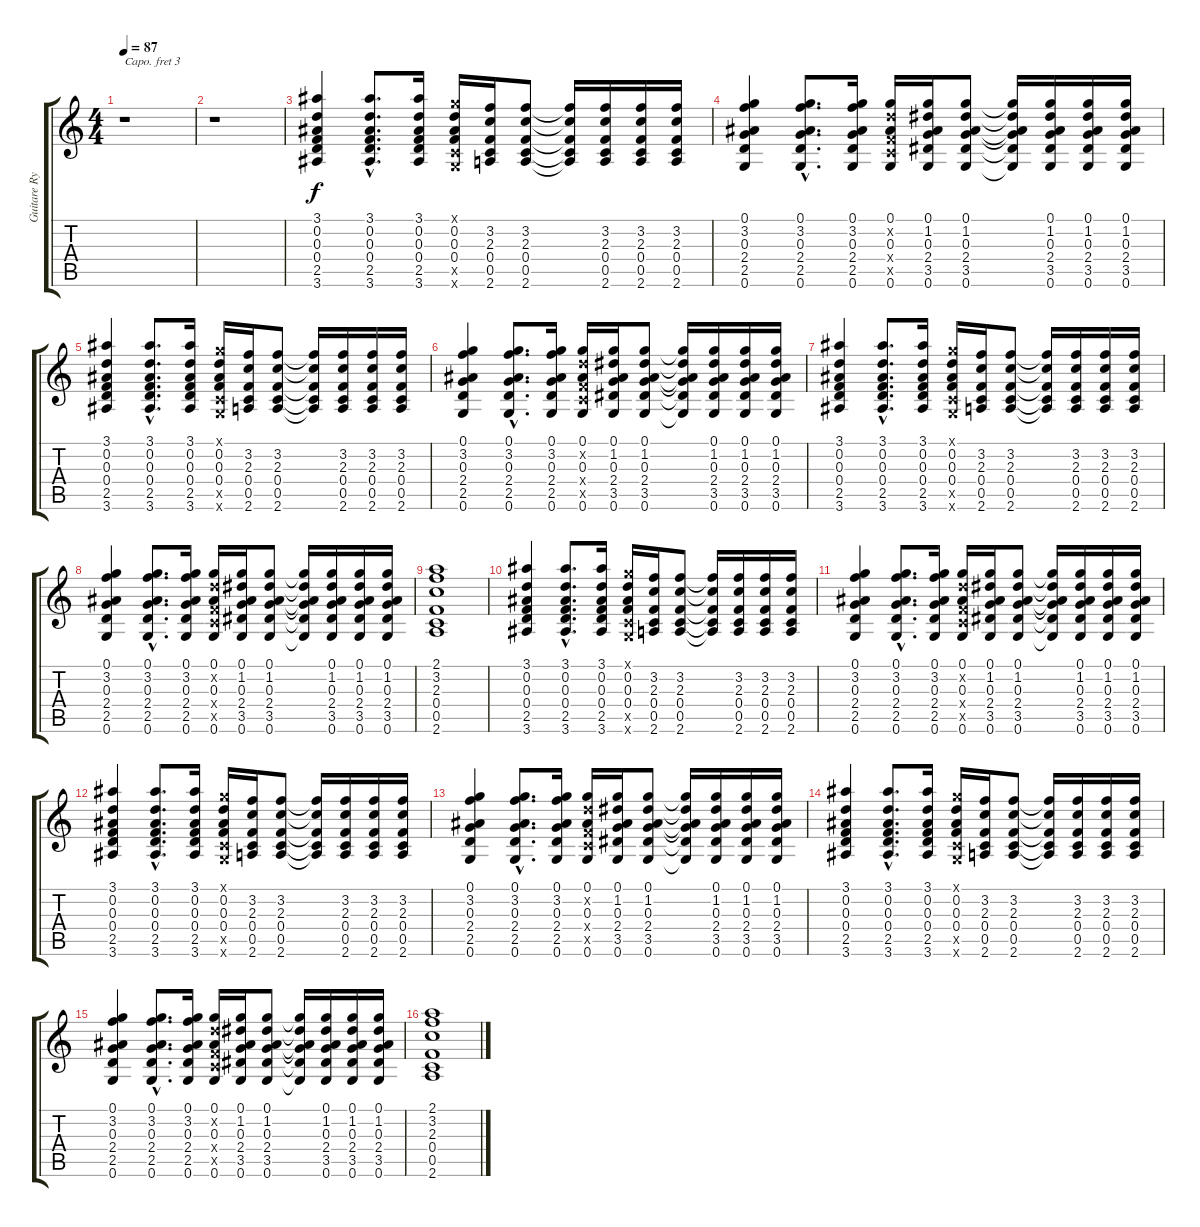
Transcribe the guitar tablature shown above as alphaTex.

\track ("Guitare Rythmique" "Guitare Ry") {instrument acousticguitarnylon}
\staff {score tabs}
\capo 3
\tuning (E4 B3 G3 D3 A2 E2) {hide}
\ts (4 4)
\tempo 87
\clef g2
\ks c
r.1{dy f} |
r.1 |
(3.1 0.2 0.3 0.4 2.5 3.6).4 (3.1{hac} 0.2{hac} 0.3{hac} 0.4{hac} 2.5{hac} 3.6{hac}).8{d} (3.1 0.2 0.3 0.4 2.5 3.6).16 (0.1{x} 0.2 0.3 0.4 0.5{x} 0.6{x}).16 (3.2 2.3 0.4 0.5 2.6).16 (3.2 2.3 0.4 0.5 2.6).8 (3.2{t} 2.3{t} 0.4{t} 0.5{t} 2.6{t}).16 (3.2 2.3 0.4 0.5 2.6).16 (3.2 2.3 0.4 0.5 2.6).16 (3.2 2.3 0.4 0.5 2.6).16 |
(0.1 3.2 0.3 2.4 2.5 0.6).4 (0.1{hac} 3.2{hac} 0.3{hac} 2.4{hac} 2.5{hac} 0.6{hac}).8{d} (0.1 3.2 0.3 2.4 2.5 0.6).16 (0.1 0.2{x} 0.3 0.4{x} 0.5{x} 0.6).16 (0.1 1.2 0.3 2.4 3.5 0.6).16 (0.1 1.2 0.3 2.4 3.5 0.6).8 (0.1{t} 1.2{t} 0.3{t} 2.4{t} 3.5{t} 0.6{t}).16 (0.1 1.2 0.3 2.4 3.5 0.6).16 (0.1 1.2 0.3 2.4 3.5 0.6).16 (0.1 1.2 0.3 2.4 3.5 0.6).16 |
(3.1 0.2 0.3 0.4 2.5 3.6).4 (3.1{hac} 0.2{hac} 0.3{hac} 0.4{hac} 2.5{hac} 3.6{hac}).8{d} (3.1 0.2 0.3 0.4 2.5 3.6).16 (0.1{x} 0.2 0.3 0.4 0.5{x} 0.6{x}).16 (3.2 2.3 0.4 0.5 2.6).16 (3.2 2.3 0.4 0.5 2.6).8 (3.2{t} 2.3{t} 0.4{t} 0.5{t} 2.6{t}).16 (3.2 2.3 0.4 0.5 2.6).16 (3.2 2.3 0.4 0.5 2.6).16 (3.2 2.3 0.4 0.5 2.6).16 |
(0.1 3.2 0.3 2.4 2.5 0.6).4 (0.1{hac} 3.2{hac} 0.3{hac} 2.4{hac} 2.5{hac} 0.6{hac}).8{d} (0.1 3.2 0.3 2.4 2.5 0.6).16 (0.1 0.2{x} 0.3 0.4{x} 0.5{x} 0.6).16 (0.1 1.2 0.3 2.4 3.5 0.6).16 (0.1 1.2 0.3 2.4 3.5 0.6).8 (0.1{t} 1.2{t} 0.3{t} 2.4{t} 3.5{t} 0.6{t}).16 (0.1 1.2 0.3 2.4 3.5 0.6).16 (0.1 1.2 0.3 2.4 3.5 0.6).16 (0.1 1.2 0.3 2.4 3.5 0.6).16 |
(3.1 0.2 0.3 0.4 2.5 3.6).4 (3.1{hac} 0.2{hac} 0.3{hac} 0.4{hac} 2.5{hac} 3.6{hac}).8{d} (3.1 0.2 0.3 0.4 2.5 3.6).16 (0.1{x} 0.2 0.3 0.4 0.5{x} 0.6{x}).16 (3.2 2.3 0.4 0.5 2.6).16 (3.2 2.3 0.4 0.5 2.6).8 (3.2{t} 2.3{t} 0.4{t} 0.5{t} 2.6{t}).16 (3.2 2.3 0.4 0.5 2.6).16 (3.2 2.3 0.4 0.5 2.6).16 (3.2 2.3 0.4 0.5 2.6).16 |
(0.1 3.2 0.3 2.4 2.5 0.6).4 (0.1{hac} 3.2{hac} 0.3{hac} 2.4{hac} 2.5{hac} 0.6{hac}).8{d} (0.1 3.2 0.3 2.4 2.5 0.6).16 (0.1 0.2{x} 0.3 0.4{x} 0.5{x} 0.6).16 (0.1 1.2 0.3 2.4 3.5 0.6).16 (0.1 1.2 0.3 2.4 3.5 0.6).8 (0.1{t} 1.2{t} 0.3{t} 2.4{t} 3.5{t} 0.6{t}).16 (0.1 1.2 0.3 2.4 3.5 0.6).16 (0.1 1.2 0.3 2.4 3.5 0.6).16 (0.1 1.2 0.3 2.4 3.5 0.6).16 |
(2.1 3.2 2.3 0.4 0.5 2.6).1 |
(3.1 0.2 0.3 0.4 2.5 3.6).4 (3.1{hac} 0.2{hac} 0.3{hac} 0.4{hac} 2.5{hac} 3.6{hac}).8{d} (3.1 0.2 0.3 0.4 2.5 3.6).16 (0.1{x} 0.2 0.3 0.4 0.5{x} 0.6{x}).16 (3.2 2.3 0.4 0.5 2.6).16 (3.2 2.3 0.4 0.5 2.6).8 (3.2{t} 2.3{t} 0.4{t} 0.5{t} 2.6{t}).16 (3.2 2.3 0.4 0.5 2.6).16 (3.2 2.3 0.4 0.5 2.6).16 (3.2 2.3 0.4 0.5 2.6).16 |
(0.1 3.2 0.3 2.4 2.5 0.6).4 (0.1{hac} 3.2{hac} 0.3{hac} 2.4{hac} 2.5{hac} 0.6{hac}).8{d} (0.1 3.2 0.3 2.4 2.5 0.6).16 (0.1 0.2{x} 0.3 0.4{x} 0.5{x} 0.6).16 (0.1 1.2 0.3 2.4 3.5 0.6).16 (0.1 1.2 0.3 2.4 3.5 0.6).8 (0.1{t} 1.2{t} 0.3{t} 2.4{t} 3.5{t} 0.6{t}).16 (0.1 1.2 0.3 2.4 3.5 0.6).16 (0.1 1.2 0.3 2.4 3.5 0.6).16 (0.1 1.2 0.3 2.4 3.5 0.6).16 |
(3.1 0.2 0.3 0.4 2.5 3.6).4 (3.1{hac} 0.2{hac} 0.3{hac} 0.4{hac} 2.5{hac} 3.6{hac}).8{d} (3.1 0.2 0.3 0.4 2.5 3.6).16 (0.1{x} 0.2 0.3 0.4 0.5{x} 0.6{x}).16 (3.2 2.3 0.4 0.5 2.6).16 (3.2 2.3 0.4 0.5 2.6).8 (3.2{t} 2.3{t} 0.4{t} 0.5{t} 2.6{t}).16 (3.2 2.3 0.4 0.5 2.6).16 (3.2 2.3 0.4 0.5 2.6).16 (3.2 2.3 0.4 0.5 2.6).16 |
(0.1 3.2 0.3 2.4 2.5 0.6).4 (0.1{hac} 3.2{hac} 0.3{hac} 2.4{hac} 2.5{hac} 0.6{hac}).8{d} (0.1 3.2 0.3 2.4 2.5 0.6).16 (0.1 0.2{x} 0.3 0.4{x} 0.5{x} 0.6).16 (0.1 1.2 0.3 2.4 3.5 0.6).16 (0.1 1.2 0.3 2.4 3.5 0.6).8 (0.1{t} 1.2{t} 0.3{t} 2.4{t} 3.5{t} 0.6{t}).16 (0.1 1.2 0.3 2.4 3.5 0.6).16 (0.1 1.2 0.3 2.4 3.5 0.6).16 (0.1 1.2 0.3 2.4 3.5 0.6).16 |
(3.1 0.2 0.3 0.4 2.5 3.6).4 (3.1{hac} 0.2{hac} 0.3{hac} 0.4{hac} 2.5{hac} 3.6{hac}).8{d} (3.1 0.2 0.3 0.4 2.5 3.6).16 (0.1{x} 0.2 0.3 0.4 0.5{x} 0.6{x}).16 (3.2 2.3 0.4 0.5 2.6).16 (3.2 2.3 0.4 0.5 2.6).8 (3.2{t} 2.3{t} 0.4{t} 0.5{t} 2.6{t}).16 (3.2 2.3 0.4 0.5 2.6).16 (3.2 2.3 0.4 0.5 2.6).16 (3.2 2.3 0.4 0.5 2.6).16 |
(0.1 3.2 0.3 2.4 2.5 0.6).4 (0.1{hac} 3.2{hac} 0.3{hac} 2.4{hac} 2.5{hac} 0.6{hac}).8{d} (0.1 3.2 0.3 2.4 2.5 0.6).16 (0.1 0.2{x} 0.3 0.4{x} 0.5{x} 0.6).16 (0.1 1.2 0.3 2.4 3.5 0.6).16 (0.1 1.2 0.3 2.4 3.5 0.6).8 (0.1{t} 1.2{t} 0.3{t} 2.4{t} 3.5{t} 0.6{t}).16 (0.1 1.2 0.3 2.4 3.5 0.6).16 (0.1 1.2 0.3 2.4 3.5 0.6).16 (0.1 1.2 0.3 2.4 3.5 0.6).16 |
(2.1 3.2 2.3 0.4 0.5 2.6).1
